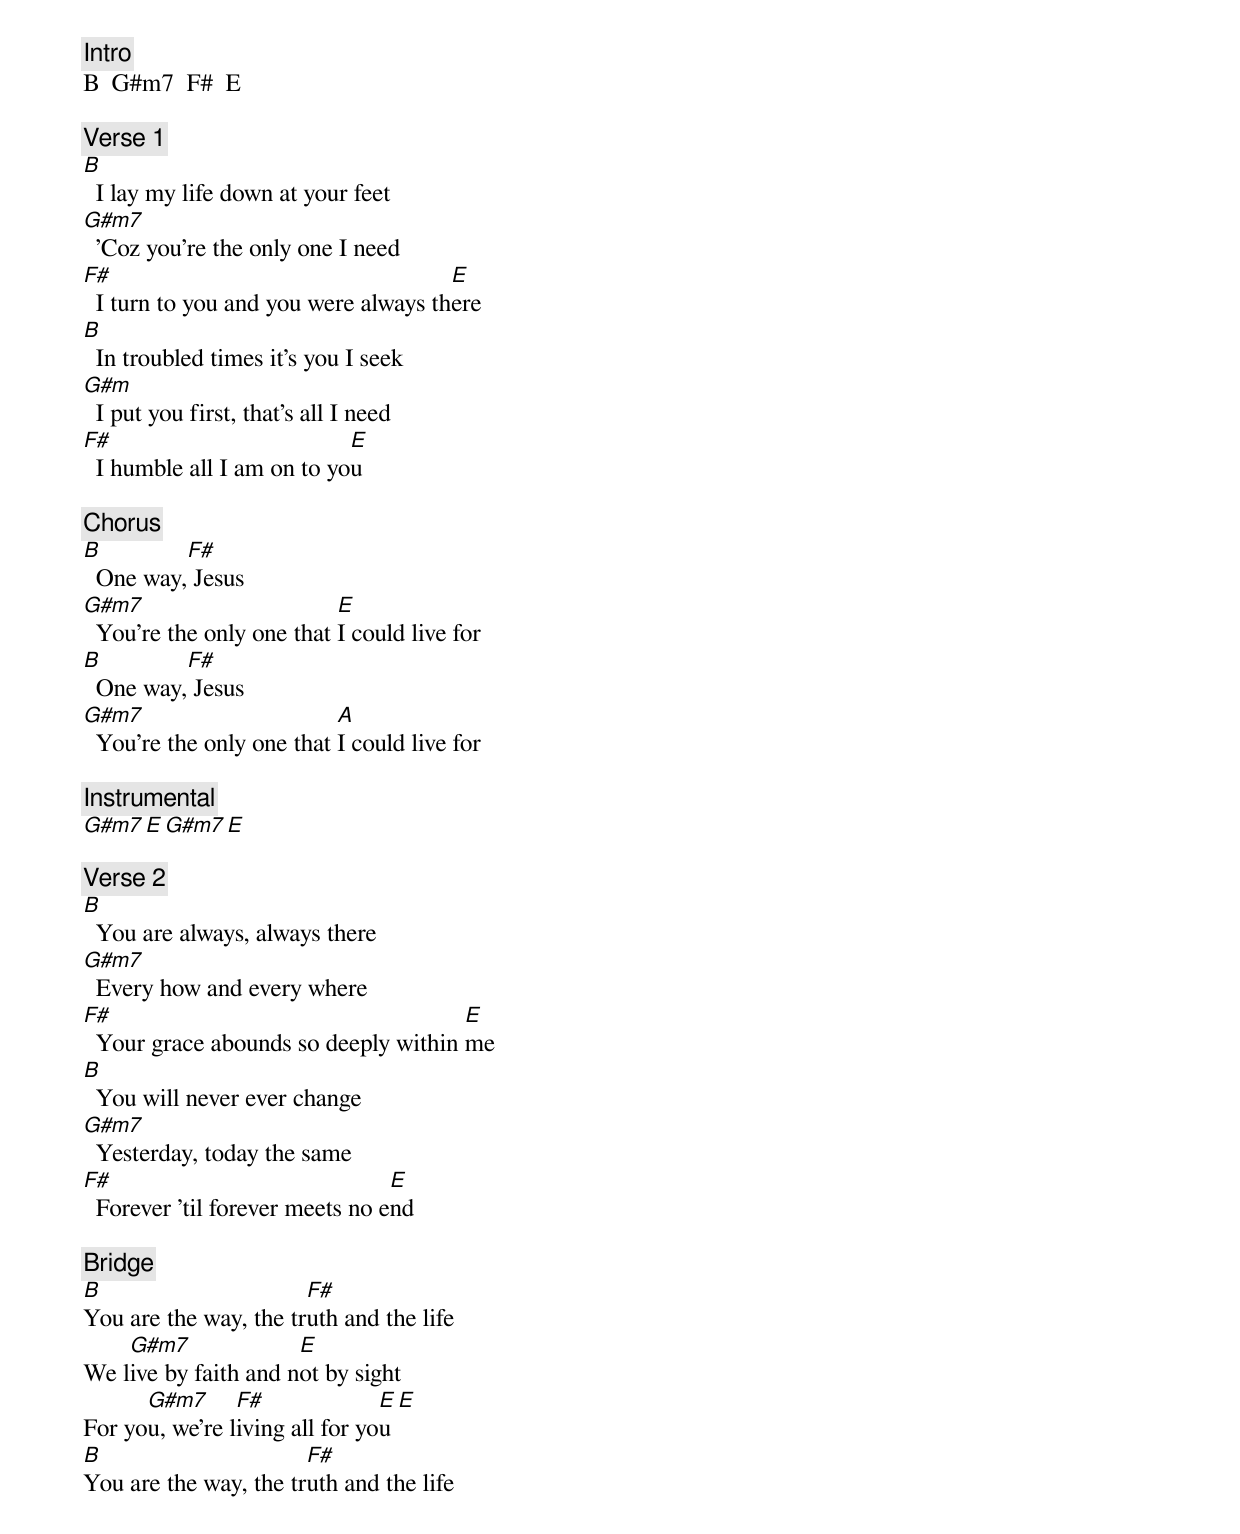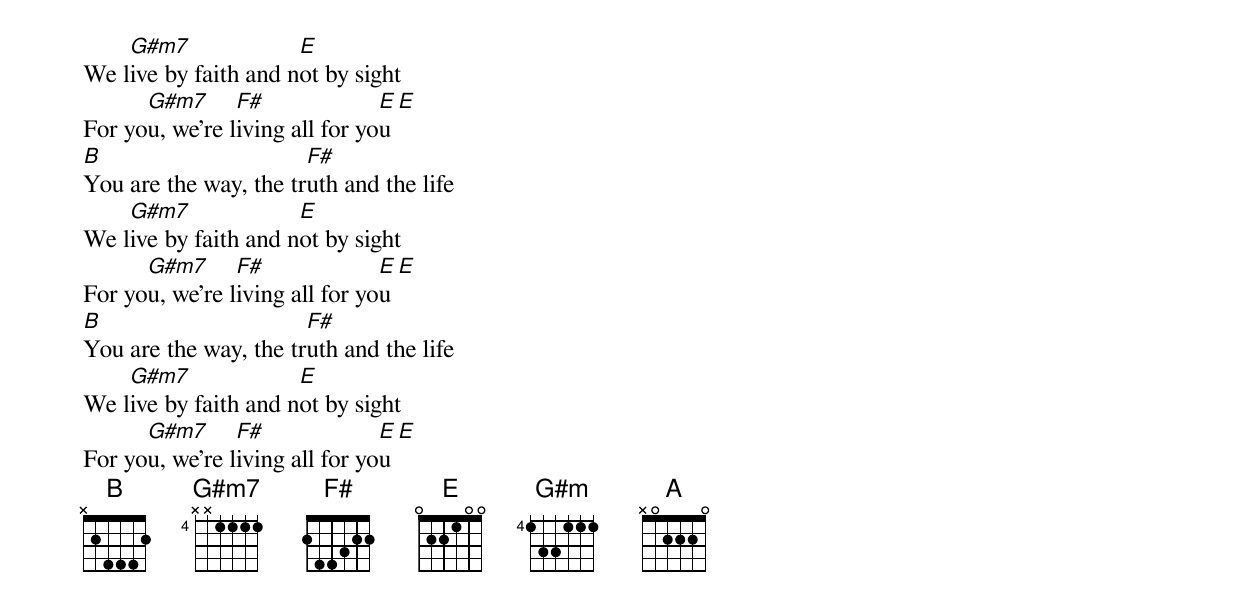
[Intro]
B  G#m7  F#  E

[Verse 1]
B
  I lay my life down at your feet
G#m7
  'Coz you're the only one I need
F#                                    E
  I turn to you and you were always there
B
  In troubled times it's you I seek
G#m
  I put you first, that's all I need
F#                          E
  I humble all I am on to you

[Chorus]
B         F#
  One way, Jesus
G#m7                       E
  You're the only one that I could live for
B         F#
  One way, Jesus
G#m7                       A
  You're the only one that I could live for

[Instrumental]
G#m7  E  G#m7  E

[Verse 2]
B
  You are always, always there
G#m7
  Every how and every where
F#                                    E
  Your grace abounds so deeply within me
B
  You will never ever change
G#m7
  Yesterday, today the same
F#                               E
  Forever 'til forever meets no end

[Bridge]
B                      F#
You are the way, the truth and the life
    G#m7              E
We live by faith and not by sight
      G#m7      F#              E    E
For you, we're living all for you
B                      F#
You are the way, the truth and the life
    G#m7              E
We live by faith and not by sight
      G#m7      F#              E   E
For you, we're living all for you
B                      F#
You are the way, the truth and the life
    G#m7              E
We live by faith and not by sight
      G#m7      F#              E   E
For you, we're living all for you
B                      F#
You are the way, the truth and the life
    G#m7              E
We live by faith and not by sight
      G#m7      F#              E   E
For you, we're living all for you
